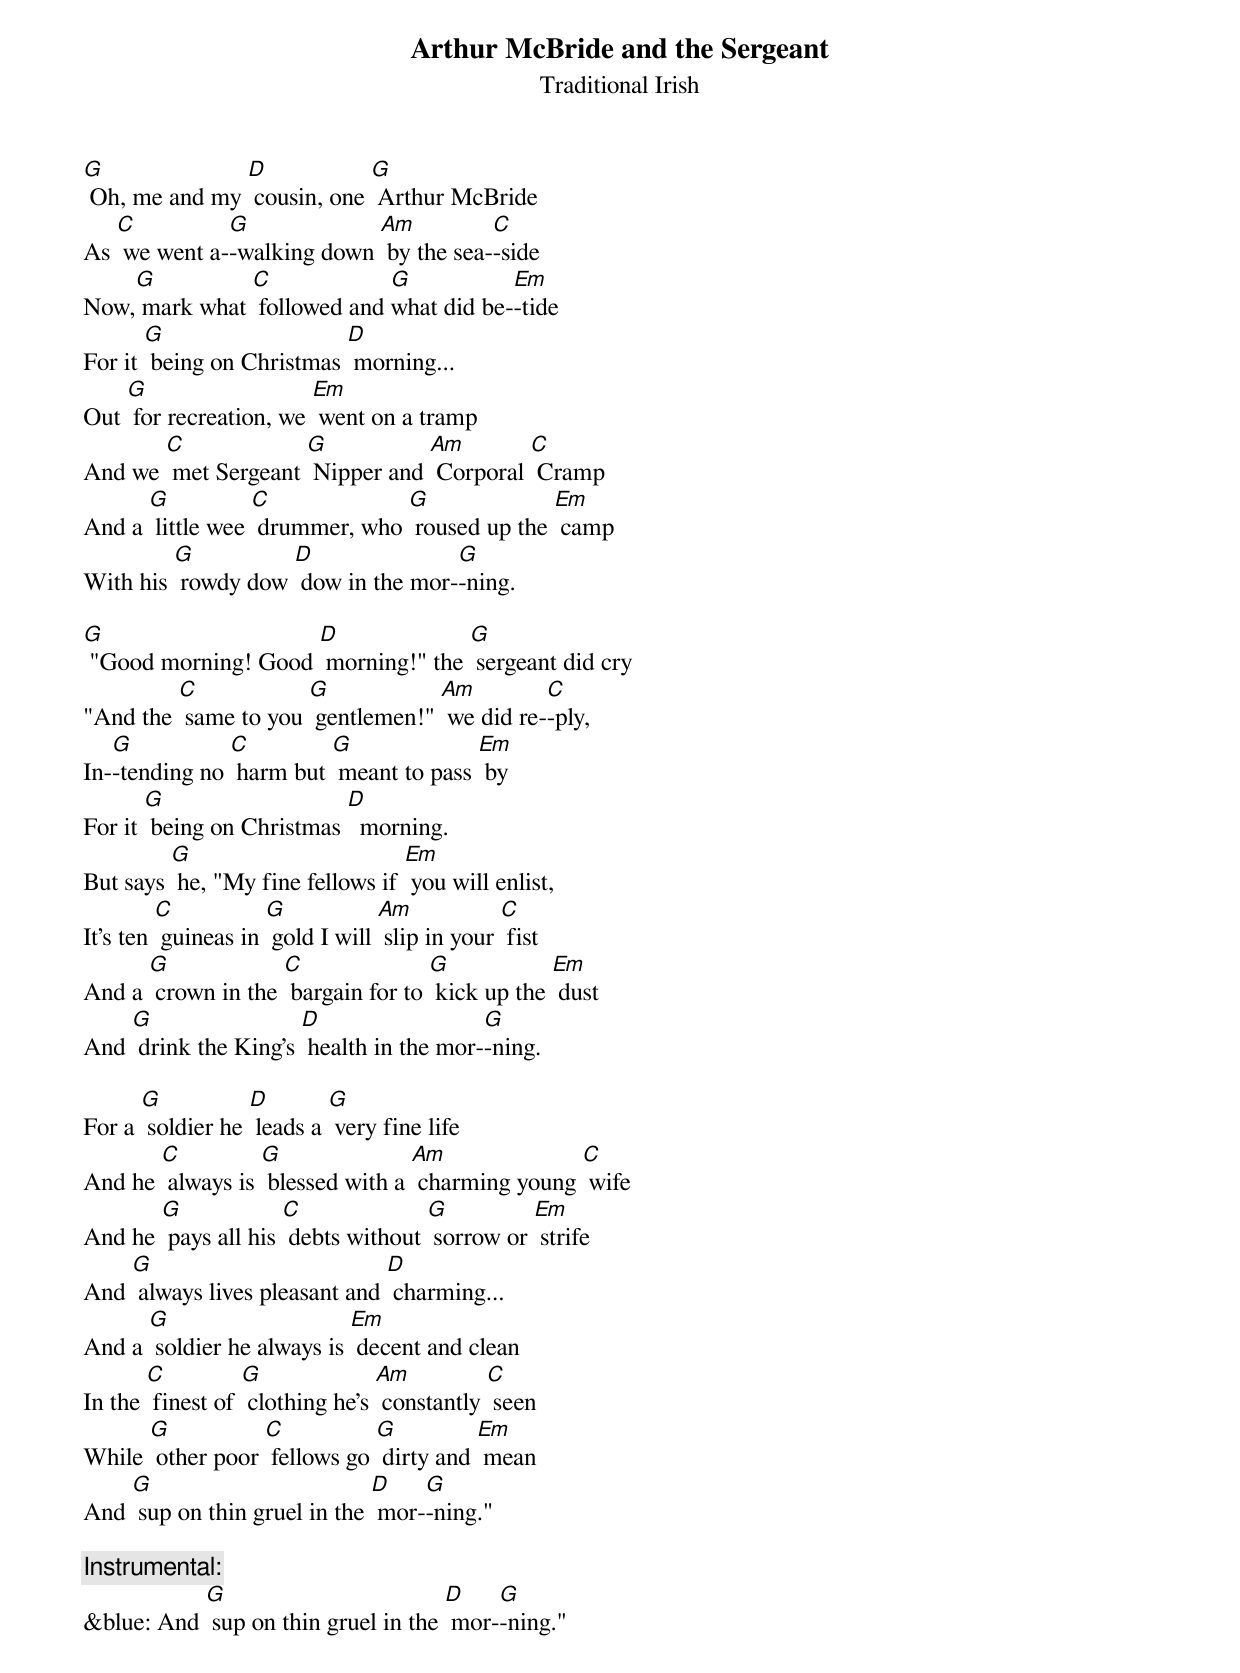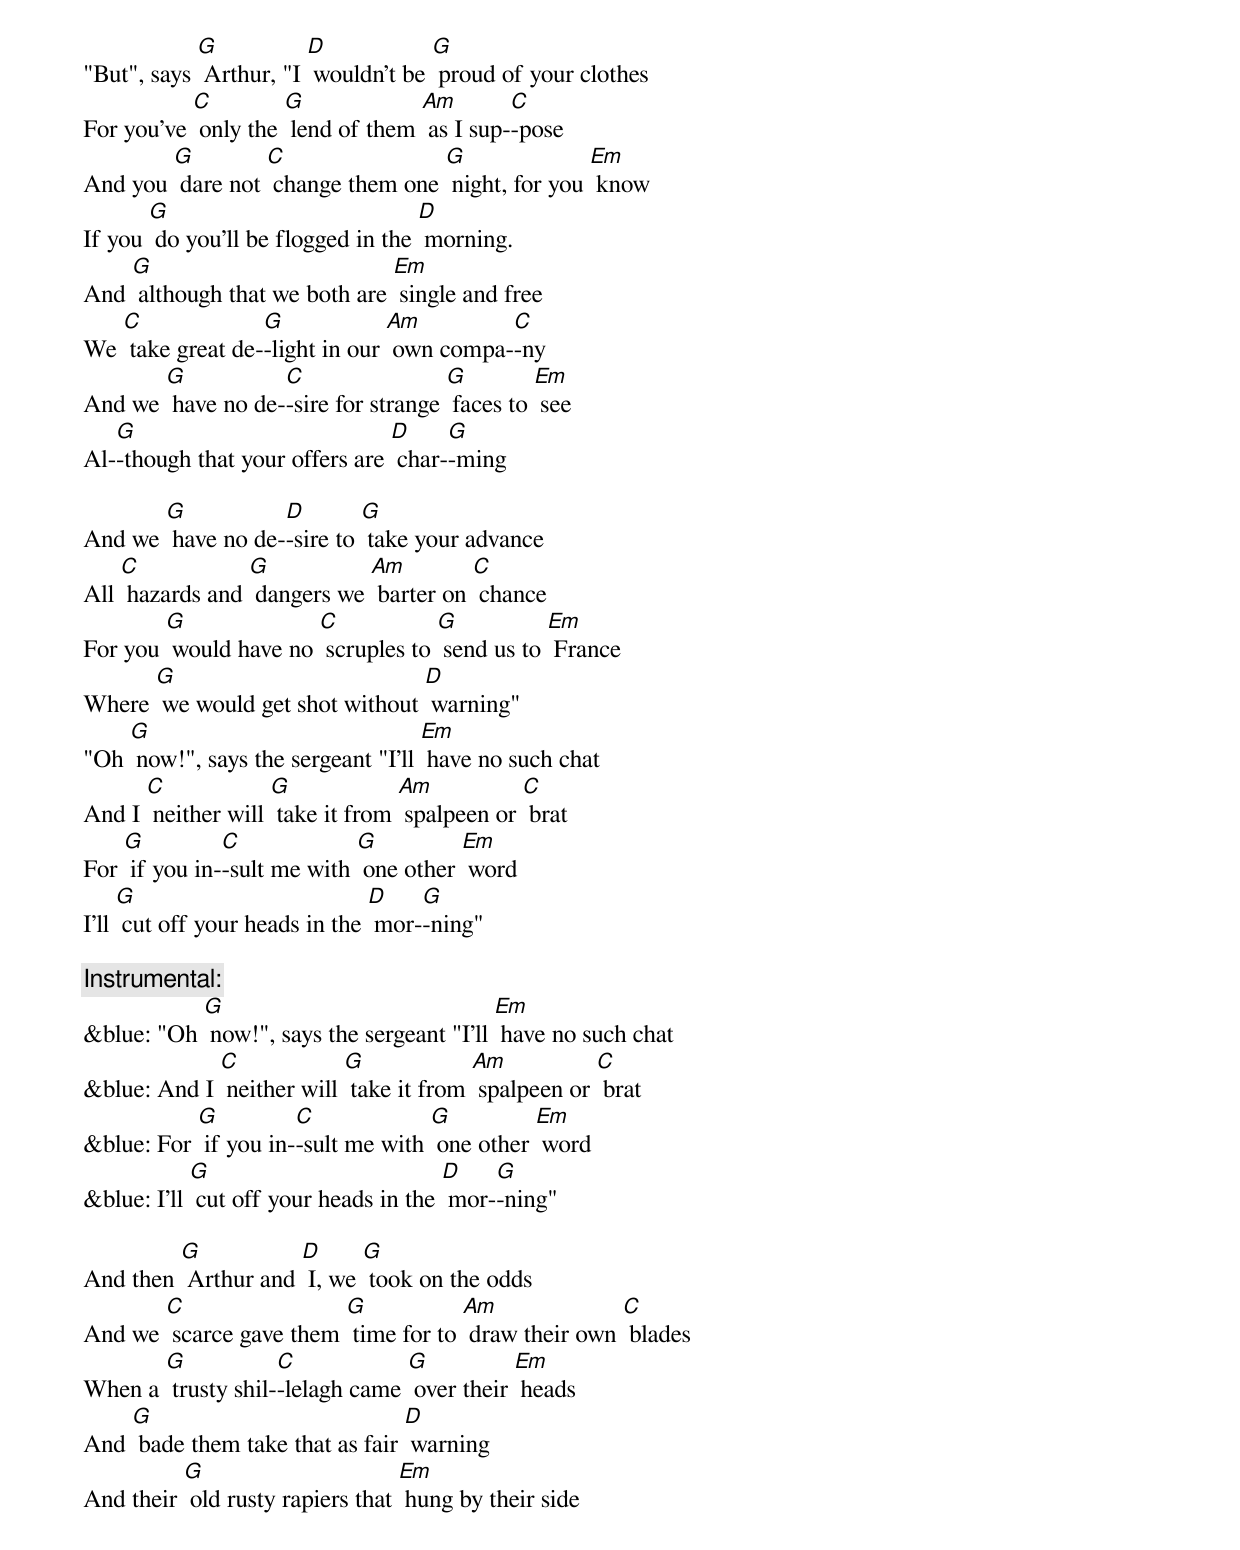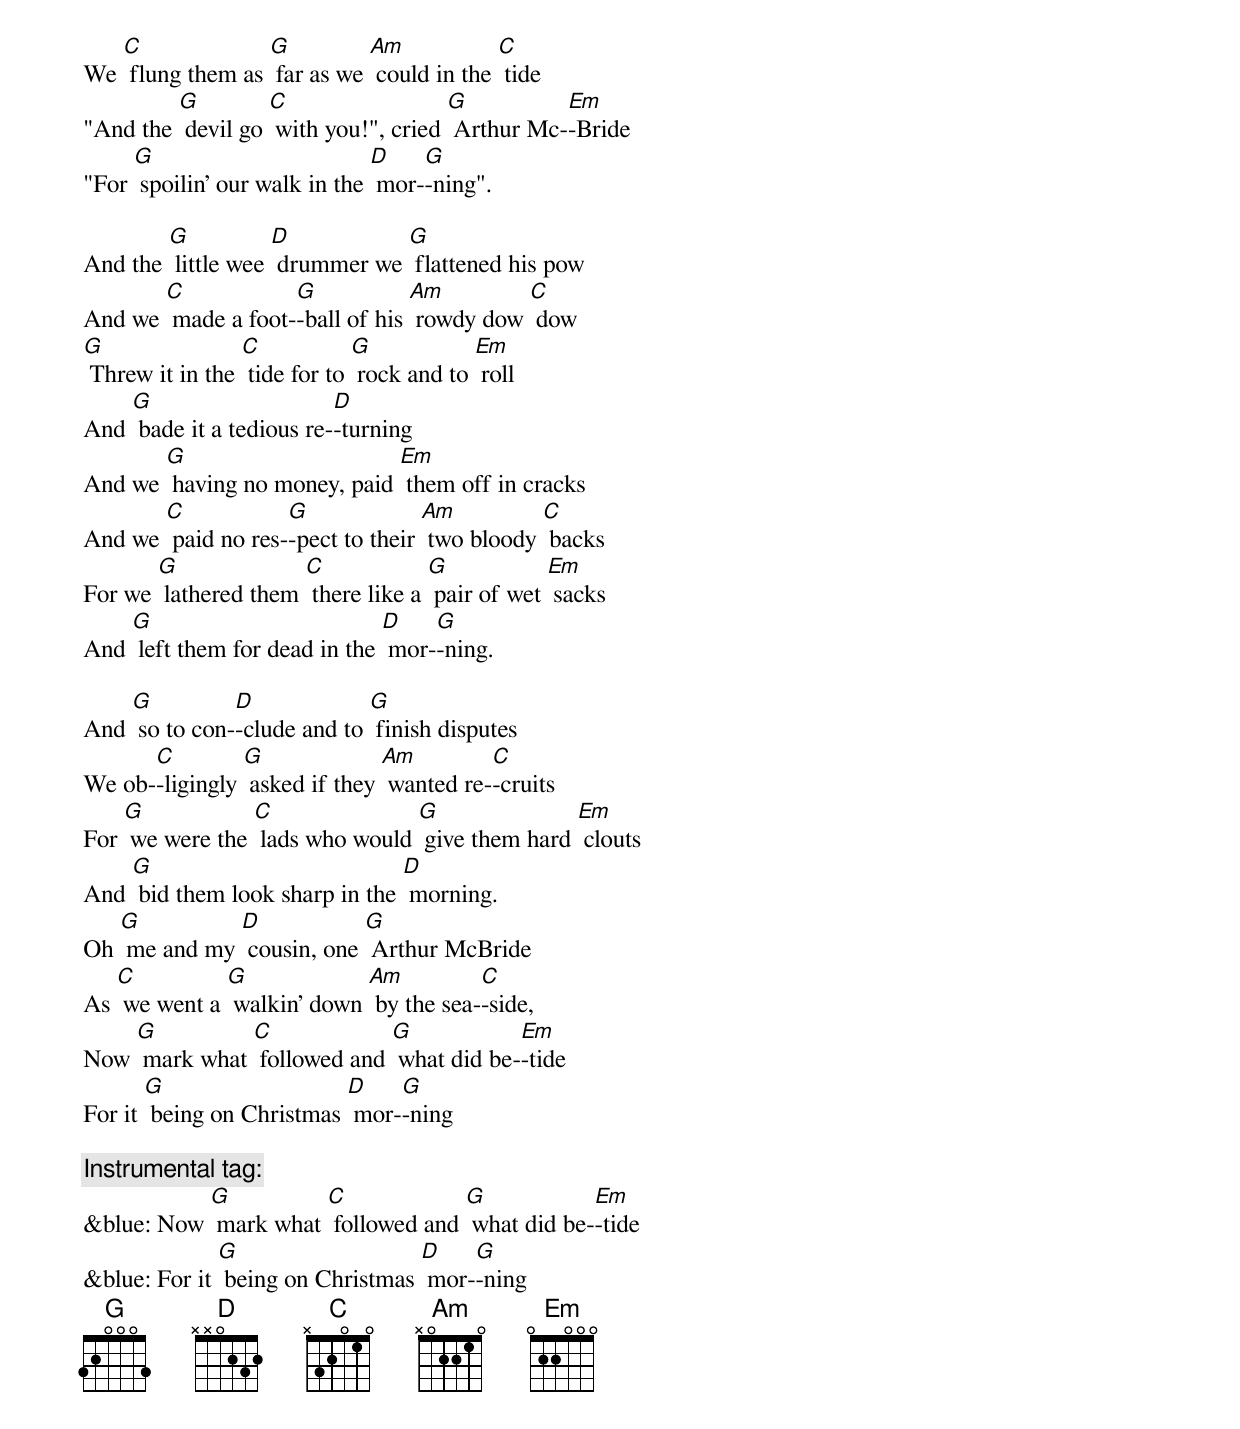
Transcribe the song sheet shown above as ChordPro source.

{t: Arthur McBride and the Sergeant}
{st: Traditional Irish}

[G] Oh, me and my [D] cousin, one [G] Arthur McBride
As [C] we went a-[G]-walking down [Am] by the sea-[C]-side
Now,[G] mark what [C] followed and [G]what did be-[Em]-tide
For it [G] being on Christmas [D] morning...
Out [G] for recreation, we [Em] went on a tramp
And we [C] met Sergeant [G] Nipper and [Am] Corporal [C] Cramp
And a [G] little wee [C] drummer, who [G] roused up the [Em] camp
With his [G] rowdy dow [D] dow in the mor-[G]-ning.

[G] "Good morning! Good [D] morning!" the [G] sergeant did cry
"And the [C] same to you [G] gentlemen!" [Am] we did re-[C]-ply,
In-[G]-tending no [C] harm but [G] meant to pass [Em] by
For it [G] being on Christmas [D]  morning.
But says [G] he, "My fine fellows if [Em] you will enlist,
It's ten [C] guineas in [G] gold I will [Am] slip in your [C] fist
And a [G] crown in the [C] bargain for to [G] kick up the [Em] dust
And [G] drink the King's [D] health in the mor-[G]-ning.

For a [G] soldier he [D] leads a [G] very fine life
And he [C] always is [G] blessed with a [Am] charming young [C] wife
And he [G] pays all his [C] debts without [G] sorrow or [Em] strife
And [G] always lives pleasant and [D] charming...
And a [G] soldier he always is [Em] decent and clean
In the [C] finest of [G] clothing he's [Am] constantly [C] seen
While [G] other poor [C] fellows go [G] dirty and [Em] mean
And [G] sup on thin gruel in the [D] mor-[G]-ning."

{c: Instrumental:}
&blue: And [G] sup on thin gruel in the [D] mor-[G]-ning."

"But", says [G] Arthur, "I [D] wouldn't be [G] proud of your clothes
For you've [C] only the [G] lend of them [Am] as I sup-[C]-pose
And you [G] dare not [C] change them one [G] night, for you [Em] know
If you [G] do you'll be flogged in the [D] morning.
And [G] although that we both are [Em] single and free
We [C] take great de-[G]-light in our [Am] own compa-[C]-ny
And we [G] have no de-[C]-sire for strange [G] faces to [Em] see
Al-[G]-though that your offers are [D] char-[G]-ming

And we [G] have no de-[D]-sire to [G] take your advance
All [C] hazards and [G] dangers we [Am] barter on [C] chance
For you [G] would have no [C] scruples to [G] send us to [Em] France
Where [G] we would get shot without [D] warning"
"Oh [G] now!", says the sergeant "I'll [Em] have no such chat
And I [C] neither will [G] take it from [Am] spalpeen or [C] brat
For [G] if you in-[C]-sult me with [G] one other [Em] word
I'll [G] cut off your heads in the [D] mor-[G]-ning"

{c: Instrumental:}
&blue: "Oh [G] now!", says the sergeant "I'll [Em] have no such chat
&blue: And I [C] neither will [G] take it from [Am] spalpeen or [C] brat
&blue: For [G] if you in-[C]-sult me with [G] one other [Em] word
&blue: I'll [G] cut off your heads in the [D] mor-[G]-ning"

And then [G] Arthur and [D] I, we [G] took on the odds
And we [C] scarce gave them [G] time for to [Am] draw their own [C] blades
When a [G] trusty shil-[C]-lelagh came [G] over their [Em] heads
And [G] bade them take that as fair [D] warning
And their [G] old rusty rapiers that [Em] hung by their side
We [C] flung them as [G] far as we [Am] could in the [C] tide
"And the [G] devil go [C] with you!", cried [G] Arthur Mc-[Em]-Bride
"For [G] spoilin’ our walk in the [D] mor-[G]-ning".

And the [G] little wee [D] drummer we [G] flattened his pow
And we [C] made a foot-[G]-ball of his [Am] rowdy dow [C] dow
[G] Threw it in the [C] tide for to [G] rock and to [Em] roll
And [G] bade it a tedious re-[D]-turning
And we [G] having no money, paid [Em] them off in cracks
And we [C] paid no res-[G]-pect to their [Am] two bloody [C] backs
For we [G] lathered them [C] there like a [G] pair of wet [Em] sacks
And [G] left them for dead in the [D] mor-[G]-ning.

And [G] so to con-[D]-clude and to [G] finish disputes
We ob-[C]-ligingly [G] asked if they [Am] wanted re-[C]-cruits
For [G] we were the [C] lads who would [G] give them hard [Em] clouts
And [G] bid them look sharp in the [D] morning.
Oh [G] me and my [D] cousin, one [G] Arthur McBride
As [C] we went a [G] walkin' down [Am] by the sea-[C]-side,
Now [G] mark what [C] followed and [G] what did be-[Em]-tide
For it [G] being on Christmas [D] mor-[G]-ning

{c: Instrumental tag:}
&blue: Now [G] mark what [C] followed and [G] what did be-[Em]-tide
&blue: For it [G] being on Christmas [D] mor-[G]-ning
